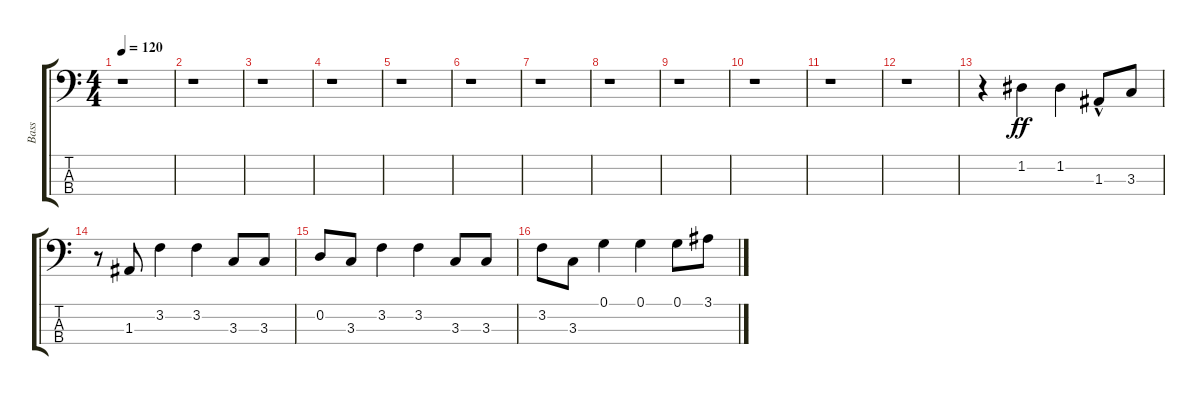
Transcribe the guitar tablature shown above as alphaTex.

\track ("Bass" "Bass") {instrument electricbasspick}
\staff {score tabs}
\tuning (G2 D2 A1 E1) {hide}
\ts (4 4)
\tempo 120
\clef f4
\ks c
r.1{dy f} |
r.1 |
r.1 |
r.1 |
r.1 |
r.1 |
r.1 |
r.1 |
r.1 |
r.1 |
r.1 |
r.1 |
r.4 1.2.4{dy ff} 1.2.4 1.3{hac}.8 3.3.8 |
r.8 1.3.8 3.2.4 3.2.4 3.3.8 3.3.8 |
0.2.8 3.3.8 3.2.4 3.2.4 3.3.8 3.3.8 |
3.2.8 3.3.8 0.1.4 0.1.4 0.1.8 3.1.8
